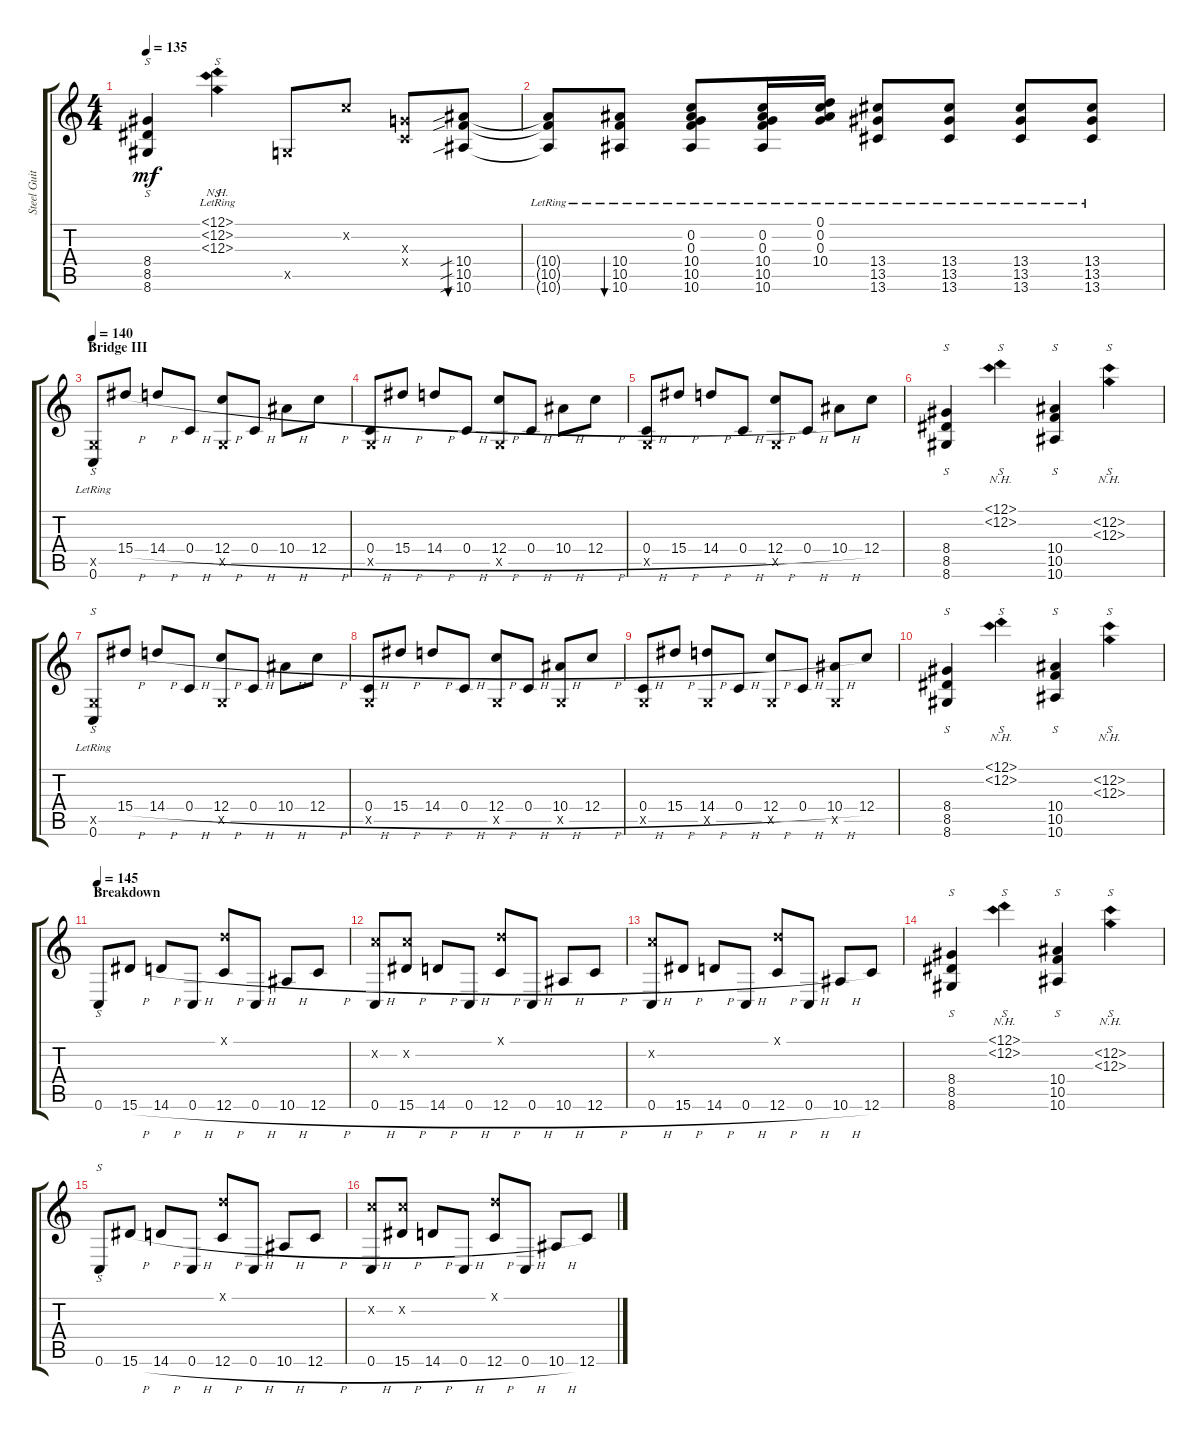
\track ("Steel Guitar" "Steel Guit") {instrument acousticguitarsteel}
\staff {score tabs}
\tuning (D4 C4 G3 C3 G2 C2) {hide}
\ts (4 4)
\tempo 135
\clef g2
\ks c
(8.4 8.5 8.6).4{s dy mf} (12.1{nh lr} 12.2{nh lr} 12.3{nh lr}).4{s} 0.5{x}.8 0.2{x}.8 (0.3{x} 0.4{x}).8 (10.4{sib} 10.5{sib} 10.6{sib}).8{bu 30} |
(10.4{lr t} 10.5{lr t} 10.6{lr t}).8 (10.4{lr} 10.5{lr} 10.6{lr}).8{bu 30} (0.2{lr} 0.3{lr} 10.4{lr} 10.5{lr} 10.6{lr}).8 (0.2{lr} 0.3{lr} 10.4{lr} 10.5{lr} 10.6{lr}).16 (0.1{lr} 0.2{lr} 0.3{lr} 10.4{lr}).16 (13.4{lr} 13.5{lr} 13.6{lr}).8 (13.4{lr} 13.5{lr} 13.6{lr}).8 (13.4{lr} 13.5{lr} 13.6{lr}).8 (13.4{lr} 13.5{lr} 13.6{lr}).8 |
\section ("" "Bridge III")
\tempo 140
(0.5{x} 0.6{lr}).8{s} 15.4{h}.8 14.4{h}.8 0.4{h}.8 (12.4{h} 0.5{x}).8 0.4{h}.8 10.4{h}.8 12.4{h}.8 |
(0.4{h} 0.5{x}).8 15.4{h}.8 14.4{h}.8 0.4{h}.8 (12.4{h} 0.5{x}).8 0.4{h}.8 10.4{h}.8 12.4{h}.8 |
(0.4{h} 0.5{x}).8 15.4{h}.8 14.4{h}.8 0.4{h}.8 (12.4{h} 0.5{x}).8 0.4{h}.8 10.4{h}.8 12.4.8 |
(8.4 8.5 8.6).4{s} (12.1{nh} 12.2{nh}).4{s} (10.4 10.5 10.6).4{s} (12.2{nh} 12.3{nh}).4{s} |
(0.5{x} 0.6{lr}).8{s} 15.4{h}.8 14.4{h}.8 0.4{h}.8 (12.4{h} 0.5{x}).8 0.4{h}.8 10.4{h}.8 12.4{h}.8 |
(0.4{h} 0.5{x}).8 15.4{h}.8 14.4{h}.8 0.4{h}.8 (12.4{h} 0.5{x}).8 0.4{h}.8 (10.4{h} 0.5{x}).8 12.4{h}.8 |
(0.4{h} 0.5{x}).8 15.4{h}.8 (14.4{h} 0.5{x}).8 0.4{h}.8 (12.4{h} 0.5{x}).8 0.4{h}.8 (10.4{h} 0.5{x}).8 12.4.8 |
(8.4 8.5 8.6).4{s} (12.1{nh} 12.2{nh}).4{s} (10.4 10.5 10.6).4{s} (12.2{nh} 12.3{nh}).4{s} |
\section ("" "Breakdown")
\tempo 145
0.6.8{s} 15.6{h}.8 14.6{h}.8 0.6{h}.8 (0.1{x} 12.6{h}).8 0.6{h}.8 10.6{h}.8 12.6{h}.8 |
(0.2{x} 0.6{h}).8 (0.2{x} 15.6{h}).8 14.6{h}.8 0.6{h}.8 (0.1{x} 12.6{h}).8 0.6{h}.8 10.6{h}.8 12.6{h}.8 |
(0.2{x} 0.6{h}).8 15.6{h}.8 14.6{h}.8 0.6{h}.8 (0.1{x} 12.6{h}).8 0.6{h}.8 10.6{h}.8 12.6.8 |
(8.4 8.5 8.6).4{s} (12.1{nh} 12.2{nh}).4{s} (10.4 10.5 10.6).4{s} (12.2{nh} 12.3{nh}).4{s} |
0.6.8{s} 15.6{h}.8 14.6{h}.8 0.6{h}.8 (0.1{x} 12.6{h}).8 0.6{h}.8 10.6{h}.8 12.6{h}.8 |
(0.2{x} 0.6{h}).8 (0.2{x} 15.6{h}).8 14.6{h}.8 0.6{h}.8 (0.1{x} 12.6{h}).8 0.6{h}.8 10.6{h}.8 12.6{h}.8
